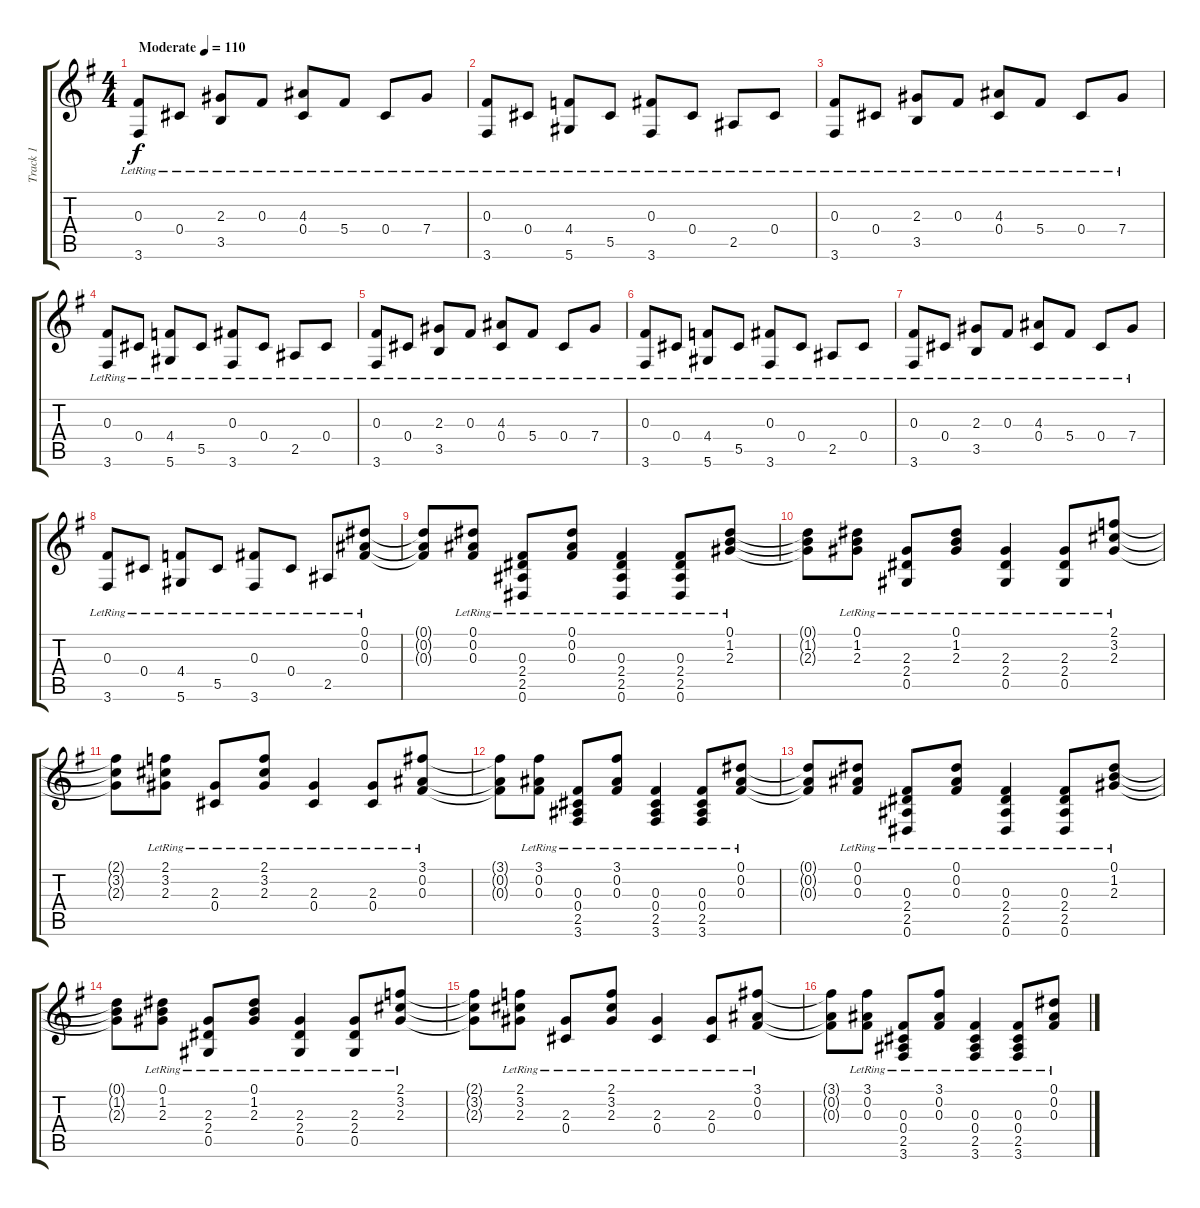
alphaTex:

\track ("Track 1" "Track 1") {instrument electricguitarjazz}
\staff {score tabs}
\tuning (Eb4 Bb3 Gb3 Db3 Ab2 Eb2) {hide}
\ts (4 4)
\tempo (110 "Moderate")
\clef g2
\ks g
(0.3{lr} 3.6{lr}).8{dy f instrument electricguitarjazz} 0.4{lr}.8 (2.3{lr} 3.5{lr}).8 0.3{lr}.8 (4.3{lr} 0.4{lr}).8 5.4{lr}.8 0.4{lr}.8 7.4{lr}.8 |
(0.3{lr} 3.6{lr}).8 0.4{lr}.8 (4.4{lr} 5.6{lr}).8 5.5{lr}.8 (0.3{lr} 3.6{lr}).8 0.4{lr}.8 2.5{lr}.8 0.4{lr}.8 |
(0.3{lr} 3.6{lr}).8 0.4{lr}.8 (2.3{lr} 3.5{lr}).8 0.3{lr}.8 (4.3{lr} 0.4{lr}).8 5.4{lr}.8 0.4{lr}.8 7.4{lr}.8 |
(0.3{lr} 3.6{lr}).8 0.4{lr}.8 (4.4{lr} 5.6{lr}).8 5.5{lr}.8 (0.3{lr} 3.6{lr}).8 0.4{lr}.8 2.5{lr}.8 0.4{lr}.8 |
(0.3{lr} 3.6{lr}).8 0.4{lr}.8 (2.3{lr} 3.5{lr}).8 0.3{lr}.8 (4.3{lr} 0.4{lr}).8 5.4{lr}.8 0.4{lr}.8 7.4{lr}.8 |
(0.3{lr} 3.6{lr}).8 0.4{lr}.8 (4.4{lr} 5.6{lr}).8 5.5{lr}.8 (0.3{lr} 3.6{lr}).8 0.4{lr}.8 2.5{lr}.8 0.4{lr}.8 |
(0.3{lr} 3.6{lr}).8 0.4{lr}.8 (2.3{lr} 3.5{lr}).8 0.3{lr}.8 (4.3{lr} 0.4{lr}).8 5.4{lr}.8 0.4{lr}.8 7.4{lr}.8 |
(0.3{lr} 3.6{lr}).8 0.4{lr}.8 (4.4{lr} 5.6{lr}).8 5.5{lr}.8 (0.3{lr} 3.6{lr}).8 0.4{lr}.8 2.5{lr}.8 (0.1{lr} 0.2{lr} 0.3{lr}).8 |
(0.1{t} 0.2{t} 0.3{t}).8 (0.1{lr} 0.2{lr} 0.3{lr}).8 (0.3{lr} 2.4{lr} 2.5{lr} 0.6{lr}).8 (0.1{lr} 0.2{lr} 0.3{lr}).8 (0.3{lr} 2.4{lr} 2.5{lr} 0.6{lr}).4 (0.3{lr} 2.4{lr} 2.5{lr} 0.6{lr}).8 (0.1{lr} 1.2{lr} 2.3{lr}).8 |
(0.1{t} 1.2{t} 2.3{t}).8 (0.1{lr} 1.2{lr} 2.3{lr}).8 (2.3{lr} 2.4{lr} 0.5{lr}).8 (0.1{lr} 1.2{lr} 2.3{lr}).8 (2.3{lr} 2.4{lr} 0.5{lr}).4 (2.3{lr} 2.4{lr} 0.5{lr}).8 (2.1{lr} 3.2{lr} 2.3{lr}).8 |
(2.1{t} 3.2{t} 2.3{t}).8 (2.1{lr} 3.2{lr} 2.3{lr}).8 (2.3{lr} 0.4{lr}).8 (2.1{lr} 3.2{lr} 2.3{lr}).8 (2.3{lr} 0.4{lr}).4 (2.3{lr} 0.4{lr}).8 (3.1{lr} 0.2{lr} 0.3{lr}).8 |
(3.1{t} 0.2{t} 0.3{t}).8 (3.1{lr} 0.2{lr} 0.3{lr}).8 (0.3{lr} 0.4{lr} 2.5{lr} 3.6{lr}).8 (3.1{lr} 0.2{lr} 0.3{lr}).8 (0.3{lr} 0.4{lr} 2.5{lr} 3.6{lr}).4 (0.3{lr} 0.4{lr} 2.5{lr} 3.6{lr}).8 (0.1{lr} 0.2{lr} 0.3{lr}).8 |
(0.1{t} 0.2{t} 0.3{t}).8 (0.1{lr} 0.2{lr} 0.3{lr}).8 (0.3{lr} 2.4{lr} 2.5{lr} 0.6{lr}).8 (0.1{lr} 0.2{lr} 0.3{lr}).8 (0.3{lr} 2.4{lr} 2.5{lr} 0.6{lr}).4 (0.3{lr} 2.4{lr} 2.5{lr} 0.6{lr}).8 (0.1{lr} 1.2{lr} 2.3{lr}).8 |
(0.1{t} 1.2{t} 2.3{t}).8 (0.1{lr} 1.2{lr} 2.3{lr}).8 (2.3{lr} 2.4{lr} 0.5{lr}).8 (0.1{lr} 1.2{lr} 2.3{lr}).8 (2.3{lr} 2.4{lr} 0.5{lr}).4 (2.3{lr} 2.4{lr} 0.5{lr}).8 (2.1{lr} 3.2{lr} 2.3{lr}).8 |
(2.1{t} 3.2{t} 2.3{t}).8 (2.1{lr} 3.2{lr} 2.3{lr}).8 (2.3{lr} 0.4{lr}).8 (2.1{lr} 3.2{lr} 2.3{lr}).8 (2.3{lr} 0.4{lr}).4 (2.3{lr} 0.4{lr}).8 (3.1{lr} 0.2{lr} 0.3{lr}).8 |
(3.1{t} 0.2{t} 0.3{t}).8 (3.1{lr} 0.2{lr} 0.3{lr}).8 (0.3{lr} 0.4{lr} 2.5{lr} 3.6{lr}).8 (3.1{lr} 0.2{lr} 0.3{lr}).8 (0.3{lr} 0.4{lr} 2.5{lr} 3.6{lr}).4 (0.3{lr} 0.4{lr} 2.5{lr} 3.6{lr}).8 (0.1{lr} 0.2{lr} 0.3{lr}).8
